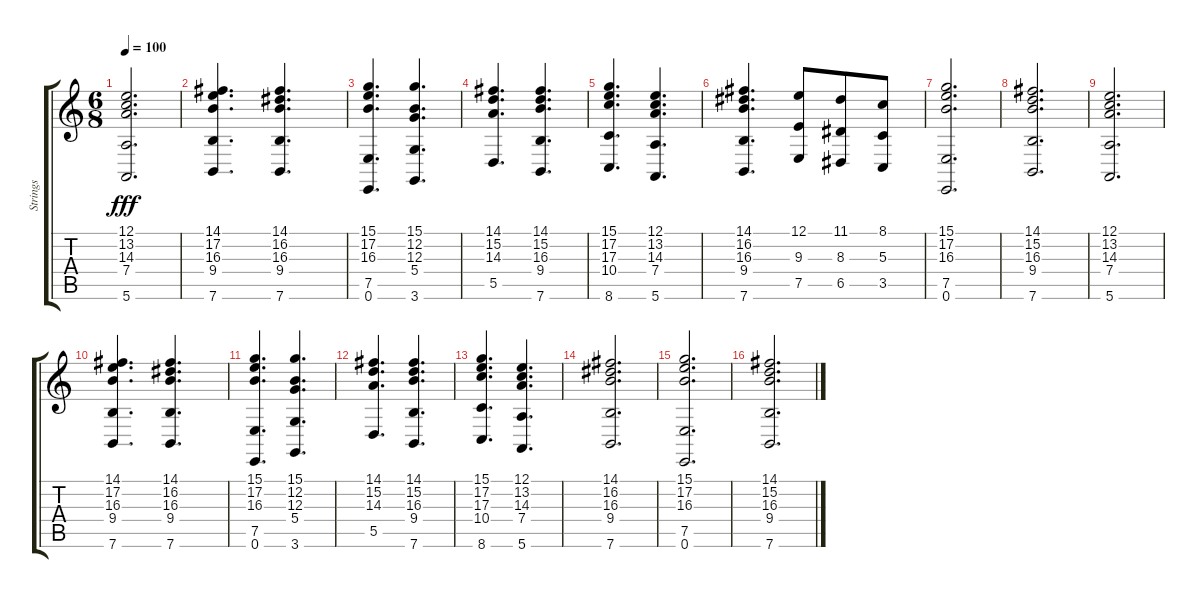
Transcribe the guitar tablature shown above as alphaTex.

\track ("Strings" "Strings") {instrument stringensemble1}
\staff {score tabs}
\tuning (E4 B3 G3 D3 A2 E2) {hide}
\ts (6 8)
\tempo 100
\clef g2
\ks c
(12.1 13.2 14.3 7.4 5.6).2{d dy fff} |
(14.1 17.2 16.3 9.4 7.6).4{d} (14.1 16.2 16.3 9.4 7.6).4{d} |
(15.1 17.2 16.3 7.5 0.6).4{d} (15.1 12.2 12.3 5.4 3.6).4{d} |
(14.1 15.2 14.3 5.5).4{d} (14.1 15.2 16.3 9.4 7.6).4{d} |
(15.1 17.2 17.3 10.4 8.6).4{d} (12.1 13.2 14.3 7.4 5.6).4{d} |
(14.1 16.2 16.3 9.4 7.6).4{d} (12.1 9.3 7.5).8 (11.1 8.3 6.5).8 (8.1 5.3 3.5).8 |
(15.1 17.2 16.3 7.5 0.6).2{d} |
(14.1 15.2 16.3 9.4 7.6).2{d} |
(12.1 13.2 14.3 7.4 5.6).2{d} |
(14.1 17.2 16.3 9.4 7.6).4{d} (14.1 16.2 16.3 9.4 7.6).4{d} |
(15.1 17.2 16.3 7.5 0.6).4{d} (15.1 12.2 12.3 5.4 3.6).4{d} |
(14.1 15.2 14.3 5.5).4{d} (14.1 15.2 16.3 9.4 7.6).4{d} |
(15.1 17.2 17.3 10.4 8.6).4{d} (12.1 13.2 14.3 7.4 5.6).4{d} |
(14.1 16.2 16.3 9.4 7.6).2{d} |
(15.1 17.2 16.3 7.5 0.6).2{d} |
(14.1 15.2 16.3 9.4 7.6).2{d}
